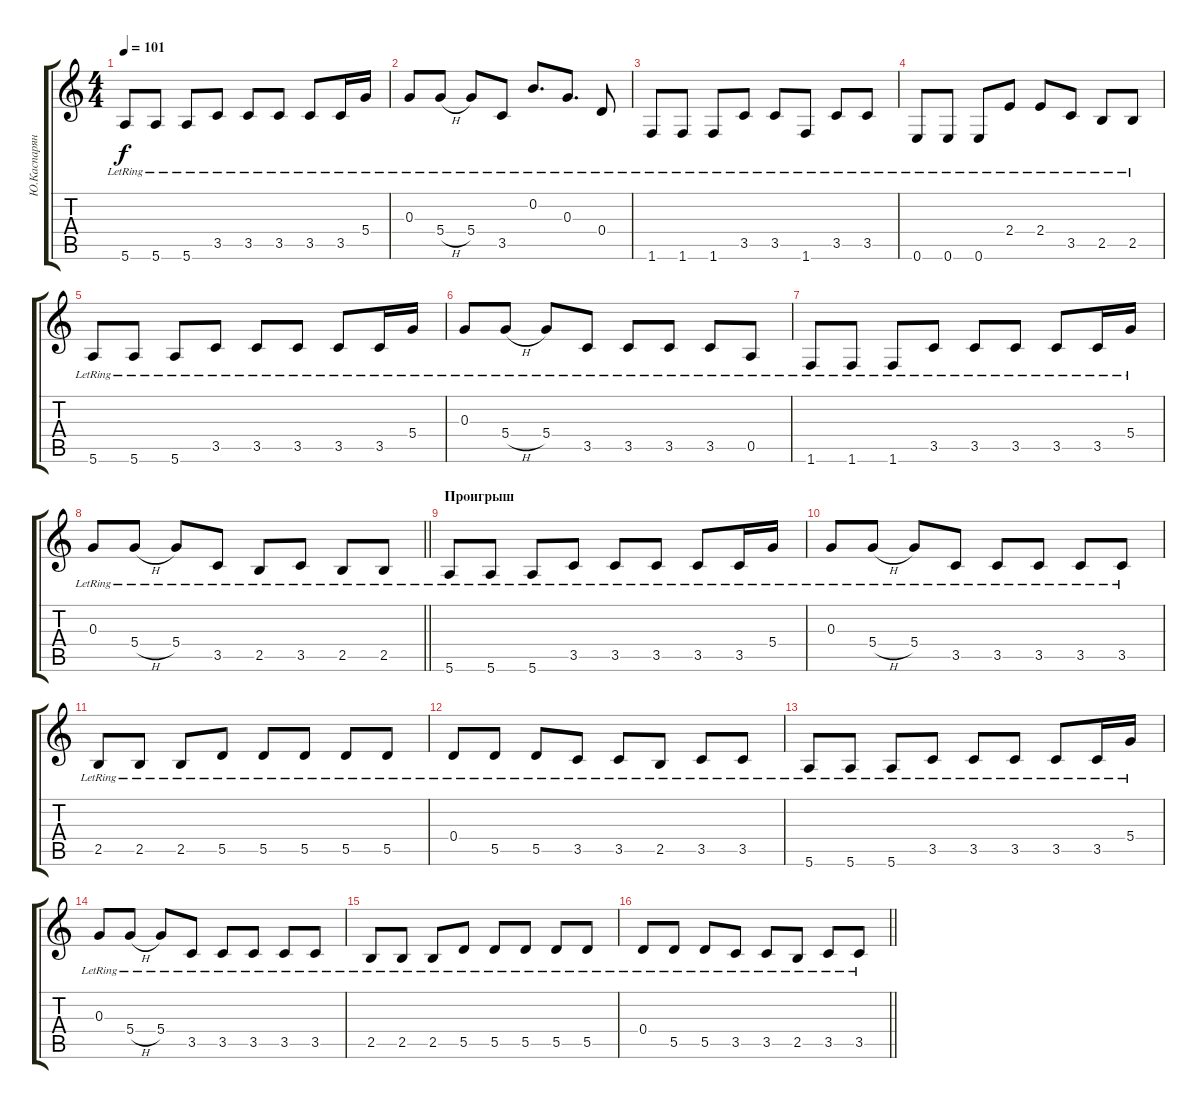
\track ("Ю.Каспарян" "Ю.Каспарян") {instrument electricguitarclean}
\staff {score tabs}
\tuning (E4 B3 G3 D3 A2 E2) {hide}
\ts (4 4)
\tempo 101
\clef g2
\ks c
5.6{lr}.8{dy f} 5.6{lr}.8 5.6{lr}.8 3.5{lr}.8 3.5{lr}.8 3.5{lr}.8 3.5{lr}.8 3.5{lr}.16 5.4{lr}.16 |
0.3{lr}.8 5.4{h lr}.8 5.4{lr}.8 3.5{lr}.8 0.2{lr}.8{d} 0.3{lr}.8{d} 0.4{lr}.8 |
1.6{lr}.8 1.6{lr}.8 1.6{lr}.8 3.5{lr}.8 3.5{lr}.8 1.6{lr}.8 3.5{lr}.8 3.5{lr}.8 |
0.6{lr}.8 0.6{lr}.8 0.6{lr}.8 2.4{lr}.8 2.4{lr}.8 3.5{lr}.8 2.5{lr}.8 2.5{lr}.8 |
5.6{lr}.8 5.6{lr}.8 5.6{lr}.8 3.5{lr}.8 3.5{lr}.8 3.5{lr}.8 3.5{lr}.8 3.5{lr}.16 5.4{lr}.16 |
0.3{lr}.8 5.4{h lr}.8 5.4{lr}.8 3.5{lr}.8 3.5{lr}.8 3.5{lr}.8 3.5{lr}.8 0.5{lr}.8 |
1.6{lr}.8 1.6{lr}.8 1.6{lr}.8 3.5{lr}.8 3.5{lr}.8 3.5{lr}.8 3.5{lr}.8 3.5{lr}.16 5.4{lr}.16 |
\barLineRight lightlight
0.3{lr}.8 5.4{h lr}.8 5.4{lr}.8 3.5{lr}.8 2.5{lr}.8 3.5{lr}.8 2.5{lr}.8 2.5{lr}.8 |
\section ("" "Проигрыш")
5.6{lr}.8 5.6{lr}.8 5.6{lr}.8 3.5{lr}.8 3.5{lr}.8 3.5{lr}.8 3.5{lr}.8 3.5{lr}.16 5.4{lr}.16 |
0.3{lr}.8 5.4{h lr}.8 5.4{lr}.8 3.5{lr}.8 3.5{lr}.8 3.5{lr}.8 3.5{lr}.8 3.5{lr}.8 |
2.5{lr}.8 2.5{lr}.8 2.5{lr}.8 5.5{lr}.8 5.5{lr}.8 5.5{lr}.8 5.5{lr}.8 5.5{lr}.8 |
0.4{lr}.8 5.5{lr}.8 5.5{lr}.8 3.5{lr}.8 3.5{lr}.8 2.5{lr}.8 3.5{lr}.8 3.5{lr}.8 |
5.6{lr}.8 5.6{lr}.8 5.6{lr}.8 3.5{lr}.8 3.5{lr}.8 3.5{lr}.8 3.5{lr}.8 3.5{lr}.16 5.4{lr}.16 |
0.3{lr}.8 5.4{h lr}.8 5.4{lr}.8 3.5{lr}.8 3.5{lr}.8 3.5{lr}.8 3.5{lr}.8 3.5{lr}.8 |
2.5{lr}.8 2.5{lr}.8 2.5{lr}.8 5.5{lr}.8 5.5{lr}.8 5.5{lr}.8 5.5{lr}.8 5.5{lr}.8 |
\barLineRight lightlight
0.4{lr}.8 5.5{lr}.8 5.5{lr}.8 3.5{lr}.8 3.5{lr}.8 2.5{lr}.8 3.5{lr}.8 3.5{lr}.8
